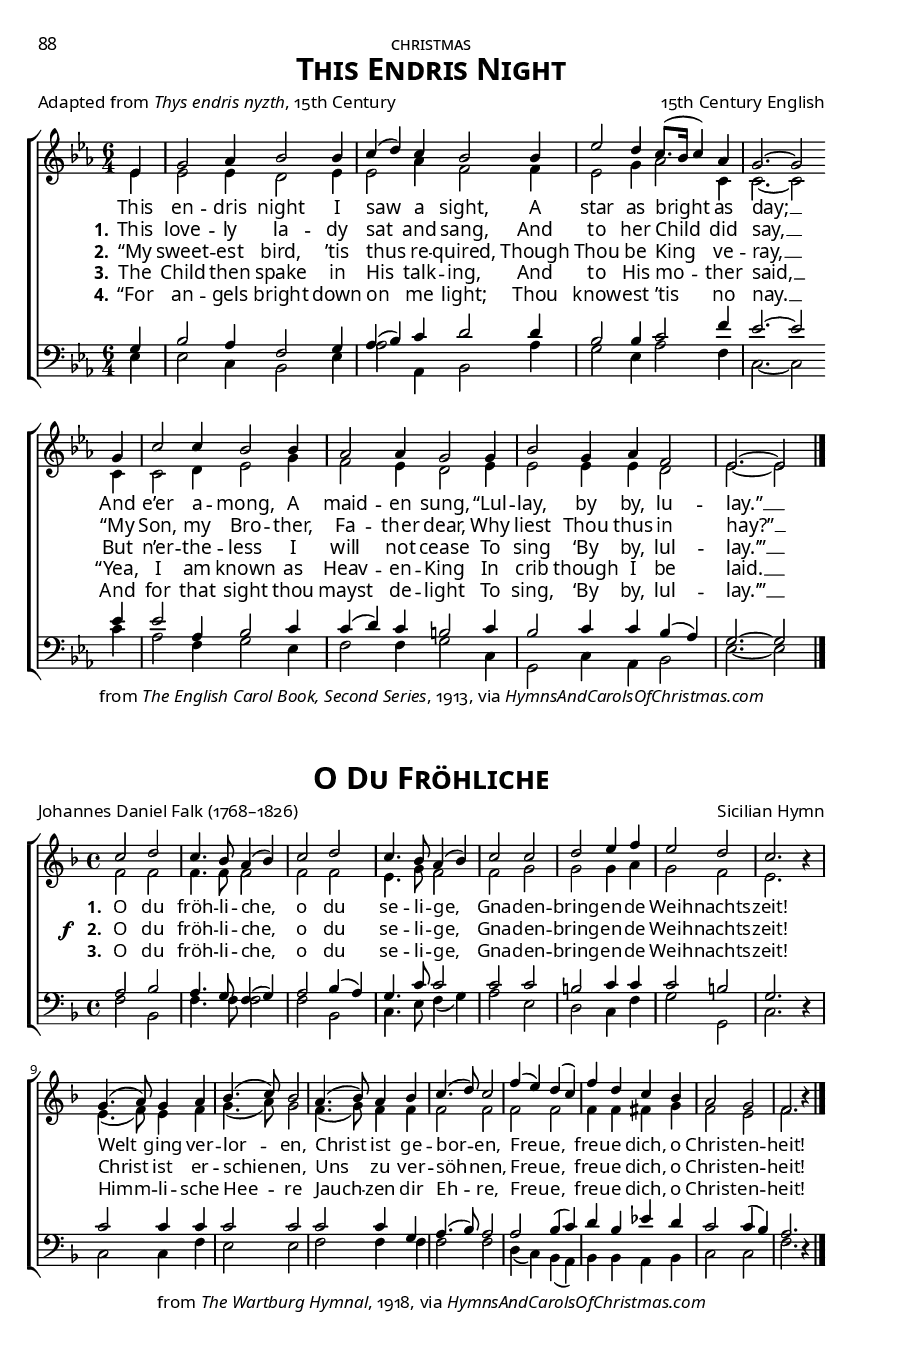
\version "2.14.2"
\include "../util.ly"
\header {
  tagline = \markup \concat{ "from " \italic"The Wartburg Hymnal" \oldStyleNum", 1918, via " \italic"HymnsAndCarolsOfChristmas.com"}
}
\paper {
  print-all-headers = ##t
  paper-height = 9\in
  paper-width = 6\in
  indent = 0\in
  %system-system-spacing = #'((basic-distance . 10) (padding . 0))
  score-markup-spacing =
    #'((basic-distance . 0)
       (minimum-distance . 0)
       (padding . 0)
       (stretchability . 0))
  system-system-spacing =
    #'((basic-distance . 0)
       (minimum-distance . 0)
       (padding . -5)
       (stretchability . 100))
  ragged-last-bottom = ##f
  ragged-bottom = ##f
  two-sided = ##t
  inner-margin = 0.5\in
  outer-margin = 0.25\in
  top-margin = 0.25\in
  bottom-margin = 0.25\in
  first-page-number = #088
  print-first-page-number = ##t
  headerLine = \markup{\override #'(font-name . "Garamond Premier Pro") \smallCapsOldStyle"christmas"}
  oddHeaderMarkup = \markup\fill-line{
     \override #'(font-name . "Garamond Premier Pro")\abs-fontsize #8.5
     \combine 
        \fill-line{"" \on-the-fly #print-page-number-check-first
        \oldStylePageNum""
        }
        \fill-line{\headerLine}
  }
  evenHeaderMarkup = \markup {
     \override #'(font-name . "Garamond Premier Pro")\abs-fontsize #8.5
     \combine
        \on-the-fly #print-page-number-check-first
        \oldStylePageNum""
        \fill-line{\headerLine}
  }
}
#(set-global-staff-size 15) \paper{ #(define fonts (make-pango-font-tree "GoudyOlSt BT" "Garamond Premier Pro" "Garamond Premier Pro" (/ 15 20))) }
global = {
  \key ees \major
  \time 6/4
  \override DynamicLineSpanner #'staff-padding = #0.0
  \override DynamicLineSpanner #'Y-extent = #'(0 . 0)
}

sopMusic = \relative c' {
  \partial 4 ees4 |
  g2 aes4 bes2 bes4 |
  c( d) c bes2 bes4 |
  ees2 d4 c8.[( bes16] c4) aes |
  g2.~ g2 \bar""\break g4 |
  
  c2 c4 bes2 bes4 |
  aes2 aes4 g2 g4 |
  bes2 g4 aes f2 |
  ees2.~ ees2 \bar "|."
}
sopWords = \lyricmode {
  
}

altoMusic = \relative c' {
  ees4 |
  ees2 ees4 d2 ees4 |
  ees2 aes4 f2 f4 |
  ees2 g4 aes2 c,4 |
  c2.~ c2 \bar"" c4 |
  
  c2 d4 ees2 g4 |
  f2 ees4 d2 ees4 |
  ees2 ees4 ees d2 |
  ees2.~  ees2 \bar"|."
}
altoWords = \lyricmode {
  \dropLyricsIX
  This en -- dris night I saw a sight,
  A star as bright as day; __
  And e’er a -- mong, A maid -- en sung,
  “Lul -- lay, by by, lu -- lay.” __
}
altoWordsII = \lyricmode {
  \dropLyricsIX
%\markup\italic
  \set stanza = #"1."
  This love -- ly la -- dy sat and sang,
  And to her Child did say, __
  “My Son, my Bro -- ther, Fa -- ther dear,
  Why liest Thou thus in hay?” __
}
altoWordsIII = \lyricmode {
  \dropLyricsIX
  \set stanza = #"2."
  “My sweet -- est bird, ’tis thus re -- quired,
  Though Thou be King ve -- ray, __
  But n’er -- the -- less I will not cease
  To sing ‘By by, lul -- lay.’” __
}
altoWordsIV = \lyricmode {
  \dropLyricsIX
  \set stanza = #"3."
  The Child then spake in His talk -- ing,
  And to His mo -- ther said, __
  “Yea, I am known as Heav -- en -- King
  In crib though I be laid. __
}
altoWordsV = \lyricmode {
  \dropLyricsIX
  \set stanza = #"4."
  “For an -- gels bright down on me light;
  Thou know -- est ’tis no nay. __
  And for that sight thou mayst de -- light
  To sing, ‘By by, lul -- lay.’” __
}
altoWordsVI = \lyricmode {
  \set stanza = #" 5."
  
}
tenorMusic = \relative c' {
  g4 |
  bes2 aes4 f2 g4 |
  aes( bes) c d2 d4 |
  bes2 bes4 c2 f4 |
  ees2.~ ees2 \bar"" ees4 |
  
  ees2 aes,4 bes2 c4 |
  c( d) c b2 c4 |
  bes2 c4 c bes( aes) |
  g2.~ g2 \bar"|."
}
tenorWords = \lyricmode {

}

bassMusic = \relative c {
  ees4 |
  ees2 c4 bes2 ees4 |
  aes2 aes,4 bes2 aes'4 |
  g2 ees4 aes2 f4 |
  c2.~ c2 \bar"" c'4 |
  
  aes2 f4 g2 ees4 |
  f2 f4 g2 c,4 |
  g2 c4 aes bes2 |
  ees2.~ ees2 \bar"|."
}
bassWords = \lyricmode {

}

pianoRH = \relative c' {
  
}
pianoLH = \relative c' {
  
}

\score {
  <<
   \new ChoirStaff <<
%    \new Lyrics = sopranos \with { \override VerticalAxisGroup #'nonstaff-relatedstaff-spacing = #'((basic-distance . 1)) }
    \new Staff = women <<
      \new Voice = "sopranos" { \voiceOne << \global \sopMusic >> }
      \new Voice = "altos" { \voiceTwo << \global \altoMusic >> }
    >>
    \new Lyrics \with { alignAboveContext = #"women" \override VerticalAxisGroup #'nonstaff-relatedstaff-spacing = #'((basic-distance . 1))} \lyricsto "sopranos" \sopWords
    \new Lyrics = "altosVI"  \with { alignBelowContext = #"women" } \lyricsto "sopranos" \altoWordsVI
    \new Lyrics = "altosV"  \with { alignBelowContext = #"women" } \lyricsto "sopranos" \altoWordsV
    \new Lyrics = "altosIV"  \with { alignBelowContext = #"women" } \lyricsto "sopranos" \altoWordsIV
    \new Lyrics = "altosIII"  \with { alignBelowContext = #"women" } \lyricsto "sopranos" \altoWordsIII
    \new Lyrics = "altosII"  \with { alignBelowContext = #"women" } \lyricsto "sopranos" \altoWordsII
    \new Lyrics = "altos"  \with { alignBelowContext = #"women" \override VerticalAxisGroup #'nonstaff-relatedstaff-spacing = #'((padding . -0.5)) } \lyricsto "sopranos" \altoWords
   \new Staff = men <<
      \clef bass
      \new Voice = "tenors" { \voiceOne << \global \tenorMusic >> }
      \new Voice = "basses" { \voiceTwo << \global \bassMusic >> }
    >>
    \new Lyrics \with { alignAboveContext = #"men" \override VerticalAxisGroup #'nonstaff-relatedstaff-spacing = #'((basic-distance . 1)) } \lyricsto "tenors" \tenorWords
    \new Lyrics \with { alignBelowContext = #"men" \override VerticalAxisGroup #'nonstaff-relatedstaff-spacing = #'((basic-distance . 1)) } \lyricsto "basses" \bassWords
  >>
%    \new PianoStaff << \new Staff { \new Voice { \pianoRH } } \new Staff { \clef "bass" \pianoLH } >>
  >>
  \layout {
    \context {
      \Score
      %\override SpacingSpanner #'base-shortest-duration = #(ly:make-moment 1 8)
      %\override SpacingSpanner #'common-shortest-duration = #(ly:make-moment 1 4)
    }
    \context {
      % Remove all empty staves
      % \Staff \RemoveEmptyStaves \override VerticalAxisGroup #'remove-first = ##t
    }
  }
  \header {
    title = \markup{\override #'(font-name . "Garamond Premier Pro Semibold"){ \abs-fontsize #15 \smallCapsOldStyle"This Endris Night"}}
    composer = \markup\oldStyleNum"15th Century English"
    poet = \markup\oldStyleNum{\concat{"Adapted from " \italic"Thys endris nyzth" ", 15th Century"}}
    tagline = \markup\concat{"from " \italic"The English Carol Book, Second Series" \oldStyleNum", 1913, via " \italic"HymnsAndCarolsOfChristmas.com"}
  }
}
\markup\fill-line{\concat{"from " \italic"The English Carol Book, Second Series" \oldStyleNum", 1913, via " \italic"HymnsAndCarolsOfChristmas.com"}}
\markup\vspace#2










































global = {
  \key f \major
  \time 4/4
  \override DynamicLineSpanner #'staff-padding = #0.0
  \override DynamicLineSpanner #'Y-extent = #'(1 . 1)
}

sopMusic = \relative c'' {
  c2 d |
  c4. bes8 a4( bes) |
  c2 d |
  c4. bes8 a4( bes) |
  c2 c |
  
  d e4 f |
  e2 d |
  c2. bes4\rest |
  g4.( a8) g4 a |
  bes4.( c8) bes2 |
  
  a4.( bes8) a4 bes |
  c4.( d8) c2 |
  f4( e) d( c) |
  f d c bes |
  a2 g |
  f2. bes4\rest \bar "|."
}
sopWords = \lyricmode {
  
}

altoMusic = \relative c' {
  f2 f |
  f4. f8 f2 |
  f2 f |
  e4. g8 f2 |
  f2 g |
  
  g g4 a |
  g2 f |
  e2. s4 |
  e4.( f8) e4 f |
  g4.( a8) g2 |
  
  f4.( g8) f4 f |
  f2 f |
  f2 f2 |
  f4 f fis g |
  f2 e |
  f2. s4 \bar "|."
}
altoWords = \lyricmode {
  \dropLyricsIX
  \set stanza = #"1. "
  O du fröh -- li -- che, o du se -- li -- ge,
  Gna -- den -- bring -- en -- de Weih -- nachts -- zeit!
  Welt ging ver -- lor -- en,
  Christ ist ge -- bor -- en,
  Freu -- e, freu -- e dich, o Christ -- en -- heit!
}
altoWordsII = {
  \dropLyricsIX
  \set stanza = \markup{\dynamic"f  " "2. "}
  \lyricmode {
    O du fröh -- li -- che, o du se -- li -- ge,
    Gna -- den -- bring -- en -- de Weih -- nachts -- zeit!
    Christ ist er -- schien -- en,
    Uns zu ver -- söh -- nen,
    Freu -- e, freu -- e dich, o Christ -- en -- heit!
  }
}
altoWordsIII = \lyricmode {
  \dropLyricsIX
  \set stanza = #"3. "
  O du fröh -- li -- che, o du se -- li -- ge,
  Gna -- den -- bring -- en -- de Weih -- nachts -- zeit!
  Himm -- li -- sche Hee -- re
  Jauch -- zen dir Eh -- re,
  Freu -- e, freu -- e dich, o Christ -- en -- heit!
}
altoWordsIV = \lyricmode {
}
altoWordsV = \lyricmode {
}
altoWordsVI = \lyricmode {
}
tenorMusic = \relative c' {
  a2 bes |
  a4. g8 f4( g) |
  a2 bes4( a) |
  g4. c8 c2 |
  c2 c |
  
  b c4 c |
  c2 b |
  g2. s4 |
  c2 c4 c  |
  c2 c |
  
  c2 c4 g |
  a4.( bes8) a2 |
  a2 bes4( c) |
  d bes ees d |
  c2 c4( bes) |
  a2. s4 \bar "|."
}
tenorWords = \lyricmode {

}

bassMusic = \relative c {
  f2 bes, |
  f'4. f8 f2 |
  f2 bes, |
  c4. e8 f4( g) |
  a2 e |
  
  d c4 f |
  g2 g, |
  c2. d4\rest |
  c2 c4 f |
  e2 e |
  
  f2 f4 f |
  f2 f2 |
  d4( c) bes( a) |
  bes bes a bes |
  c2 c |
  f2. d4\rest \bar "|."
}
bassWords = \lyricmode {

}

pianoRH = \relative c' {
  
}
pianoLH = \relative c' {
  
}

\score {
  <<
   \new ChoirStaff <<
%    \new Lyrics = sopranos \with { \override VerticalAxisGroup #'nonstaff-relatedstaff-spacing = #'((basic-distance . 1)) }
    \new Staff = women <<
      \new Voice = "sopranos" { \voiceOne << \global \sopMusic >> }
      \new Voice = "altos" { \voiceTwo << \global \altoMusic >> }
    >>
    \new Lyrics \with { alignAboveContext = #"women" \override VerticalAxisGroup #'nonstaff-relatedstaff-spacing = #'((basic-distance . 1))} \lyricsto "sopranos" \sopWords
    \new Lyrics = "altosVI"  \with { alignBelowContext = #"women" } \lyricsto "sopranos" \altoWordsVI
    \new Lyrics = "altosV"  \with { alignBelowContext = #"women" } \lyricsto "sopranos" \altoWordsV
    \new Lyrics = "altosIV"  \with { alignBelowContext = #"women" } \lyricsto "sopranos" \altoWordsIV
    \new Lyrics = "altosIII"  \with { alignBelowContext = #"women" } \lyricsto "sopranos" \altoWordsIII
    \new Lyrics = "altosII"  \with { alignBelowContext = #"women" } \lyricsto "sopranos" \altoWordsII
    \new Lyrics = "altos"  \with { alignBelowContext = #"women" \override VerticalAxisGroup #'nonstaff-relatedstaff-spacing = #'((padding . -0.5)) } \lyricsto "sopranos" \altoWords
   \new Staff = men <<
      \clef bass
      \new Voice = "tenors" { \voiceOne << \global \tenorMusic >> }
      \new Voice = "basses" { \voiceTwo << \global \bassMusic >> }
    >>
    \new Lyrics \with { alignAboveContext = #"men" \override VerticalAxisGroup #'nonstaff-relatedstaff-spacing = #'((basic-distance . 1)) } \lyricsto "tenors" \tenorWords
    \new Lyrics \with { alignBelowContext = #"men" \override VerticalAxisGroup #'nonstaff-relatedstaff-spacing = #'((basic-distance . 1)) } \lyricsto "basses" \bassWords
  >>
%    \new PianoStaff << \new Staff { \new Voice { \pianoRH } } \new Staff { \clef "bass" \pianoLH } >>
  >>
  \layout {

%6.14 \context {\Lyrics\override LyricText #'font-size = #0.6 }
    #(define fonts (make-pango-font-tree "GoudyOlSt BT" "Garamond Premier Pro" "Garamond Premier Pro" (/ 14.5 20)))
    \context {
      \Score
      %\override SpacingSpanner #'base-shortest-duration = #(ly:make-moment 1 8)
      %\override SpacingSpanner #'common-shortest-duration = #(ly:make-moment 1 4)
    }
    \context {
      % Remove all empty staves
      % \Staff \RemoveEmptyStaves \override VerticalAxisGroup #'remove-first = ##t
    }
  }
  \header {
    title = \markup{\override #'(font-name . "Garamond Premier Pro Semibold"){ \abs-fontsize #15 \smallCapsOldStyle"O Du Fröhliche"}}
    poet = \markup\oldStyleNum"Johannes Daniel Falk (1768–1826)"
    composer = \markup\oldStyleNum"Sicilian Hymn"
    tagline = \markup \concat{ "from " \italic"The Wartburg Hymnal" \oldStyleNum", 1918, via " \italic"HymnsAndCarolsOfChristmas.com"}
  }
}
